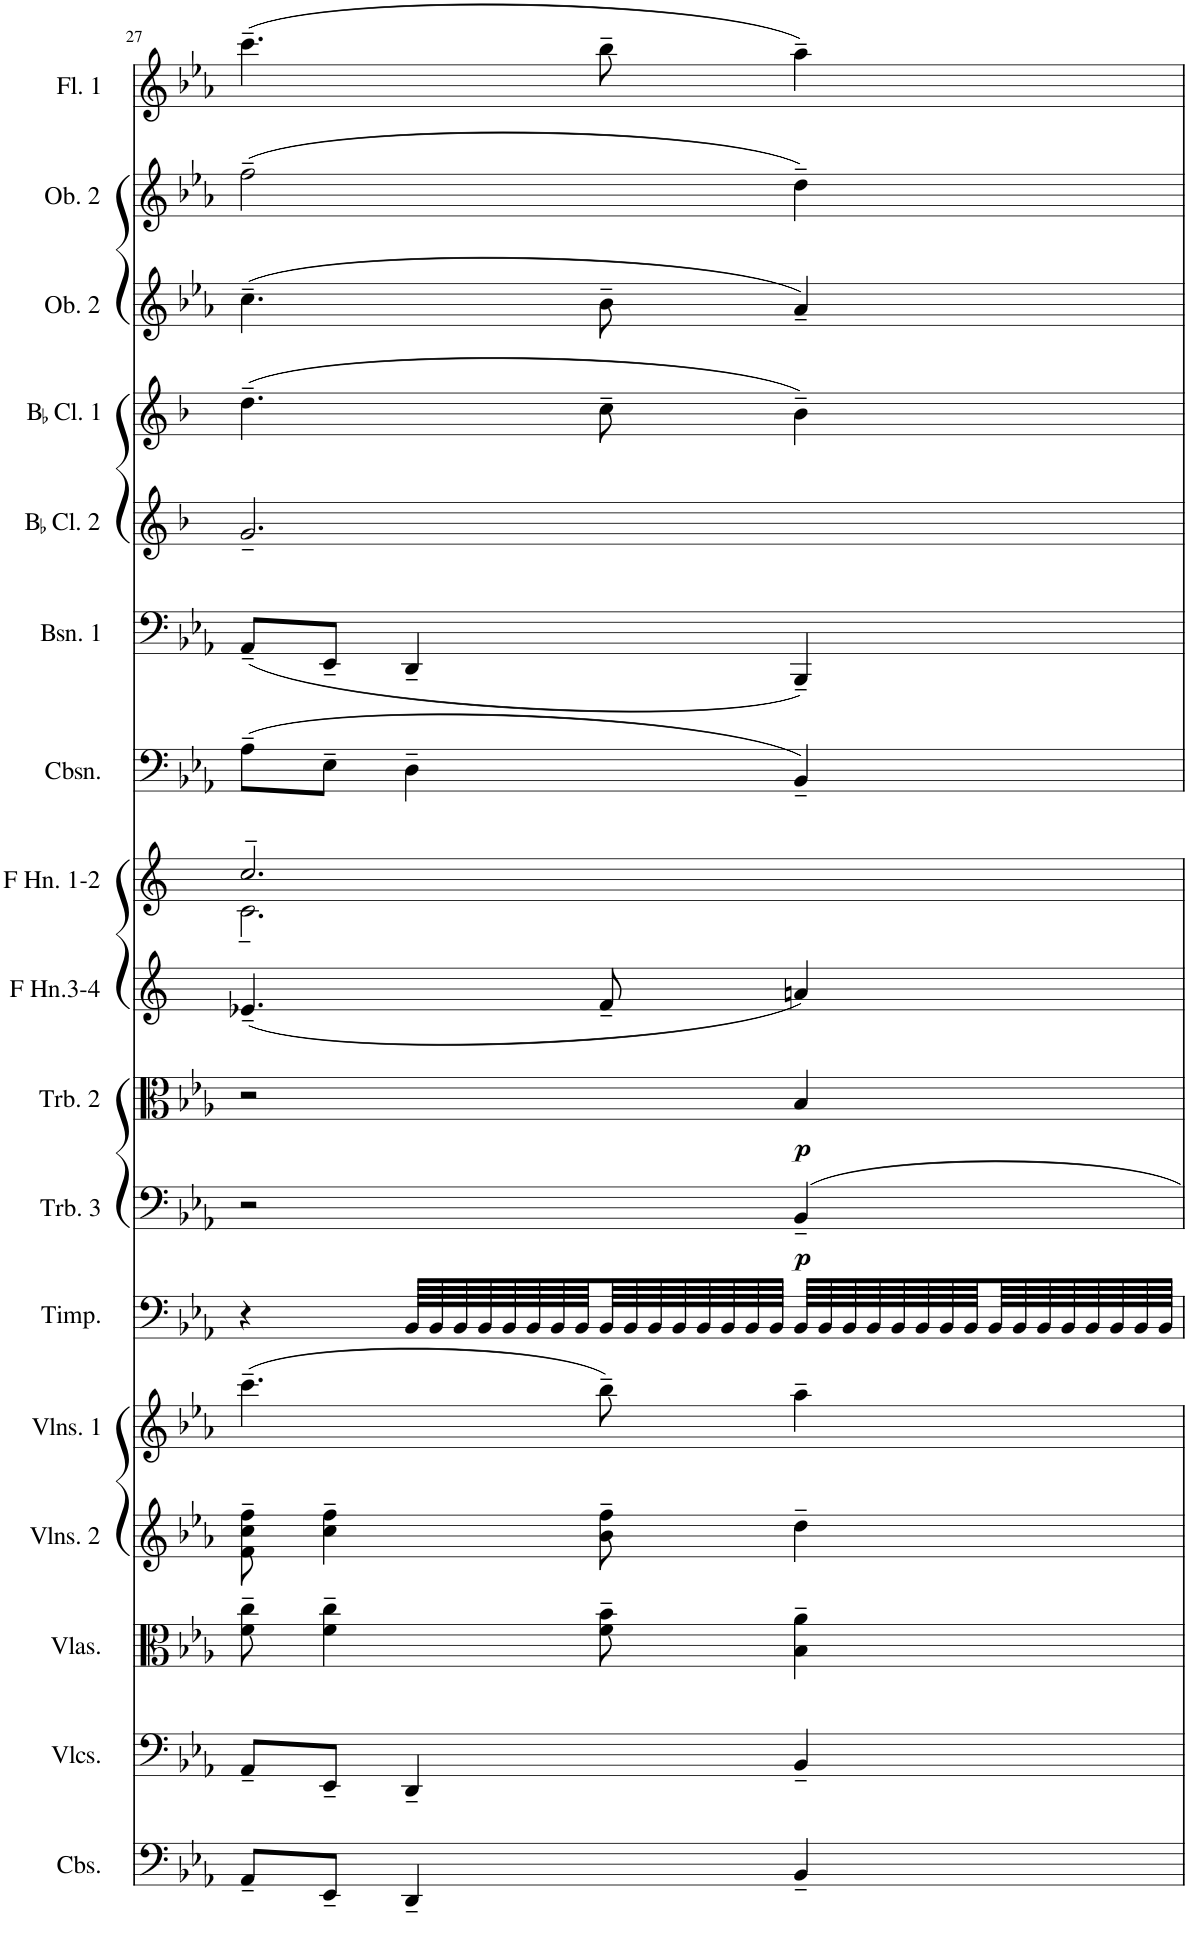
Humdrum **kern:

**kern	**kern	**kern	**kern	**kern	**kern	**kern	**dynam	**kern	**dynam	**kern	**kern	**kern	**kern	**kern	**kern	**kern	**kern	**kern
*part17	*part16	*part15	*part14	*part13	*part12	*part11	*part11	*part10	*part10	*part9	*part8	*part7	*part6	*part5	*part4	*part3	*part2	*part1
*staff17	*staff16	*staff15	*staff14	*staff13	*staff12	*staff11	*staff11	*staff10	*staff10	*staff9	*staff8	*staff7	*staff6	*staff5	*staff4	*staff3	*staff2	*staff1
*I"Contrabasses	*I"Violoncellos	*I"Violas	*I"Violins 2	*I"Violins 1	*I"Timpani	*I"Trombone 3	*	*I"Trombone 2	*	*I"F Horns 3-4	*I"F Horns 1-2	*I"Contrabasson	*I"Bassoon 1	*I"BaccidentalFlat Clarinet 2	*I"BaccidentalFlat Clarinet 1	*I"Oboe 2	*I"Oboe 1	*I"Flute 1
*I'Cbs.	*I'Vlcs.	*I'Vlas.	*I'Vlns. 2	*I'Vlns. 1	*I'Timp.	*I'Trb. 3	*	*I'Trb. 2	*	*I'F Hn.3-4	*I'F Hn. 1-2	*I'Cbsn.	*I'Bsn. 1	*I'BaccidentalFlat Cl. 2	*I'BaccidentalFlat Cl. 1	*I'Ob. 2	*I'Ob. 2	*I'Fl. 1
!!LO:PB:g=z
*clefF4	*clefF4	*clefC3	*clefG2	*clefG2	*clefF4	*clefF4	*	*clefC3	*	*clefG2	*clefG2	*clefF4	*clefF4	*clefG2	*clefG2	*clefG2	*clefG2	*clefG2
*Trd7c12	*	*	*	*	*	*	*	*	*	*Trd4c7	*Trd4c7	*Trd7c12	*	*Trd1c2	*Trd1c2	*	*	*
*k[b-e-a-]	*k[b-e-a-]	*k[b-e-a-]	*k[b-e-a-]	*k[b-e-a-]	*k[b-e-a-]	*k[b-e-a-]	*	*k[b-e-a-]	*	*k[]	*k[]	*k[b-e-a-]	*k[b-e-a-]	*k[b-]	*k[b-]	*k[b-e-a-]	*k[b-e-a-]	*k[b-e-a-]
*M3/4	*M3/4	*M3/4	*M3/4	*M3/4	*M3/4	*M3/4	*	*M3/4	*	*M3/4	*M3/4	*M3/4	*M3/4	*M3/4	*M3/4	*M3/4	*M3/4	*M3/4
=27	=27	=27	=27	=27	=27	=27	=27	=27	=27	=27	=27	=27	=27	=27	=27	=27	=27	=27
*	*	*	*	*	*	*	*	*	*	*	*^	*	*	*	*	*	*	*
8AA-~/L	8AA-~/L	8f\~ 8cc\~	8f\~ 8cc\~ 8ff\~	(4.ccc~\	4r	2r	.	2r	.	(4.e-X~/	2.cc~/	2.c~\	(8A-~\L	(8AA-~/L	2.g~/	(4.dd~\	(4.cc~\	(2ff~\	(4.ccc~\
8EE-~/J	8EE-~/J	4f\~ 4cc\~	4cc\~ 4ff\~	.	.	.	.	.	.	.	.	.	8E-~\J	8EE-~/J	.	.	.	.	.
4DD~/	4DD~/	.	.	.	64BB-/LLLL	.	.	.	.	.	.	.	4D~\	4DD~/	.	.	.	.	.
.	.	.	.	.	64BB-/	.	.	.	.	.	.	.	.	.	.	.	.	.	.
.	.	.	.	.	64BB-/	.	.	.	.	.	.	.	.	.	.	.	.	.	.
.	.	.	.	.	64BB-/	.	.	.	.	.	.	.	.	.	.	.	.	.	.
.	.	.	.	.	64BB-/	.	.	.	.	.	.	.	.	.	.	.	.	.	.
.	.	.	.	.	64BB-/	.	.	.	.	.	.	.	.	.	.	.	.	.	.
.	.	.	.	.	64BB-/	.	.	.	.	.	.	.	.	.	.	.	.	.	.
.	.	.	.	.	64BB-/	.	.	.	.	.	.	.	.	.	.	.	.	.	.
.	.	8f\~ 8b-\~	8b-\~ 8ff\~	8bb-~\)	64BB-/	.	.	.	.	8f~/	.	.	.	.	.	8cc~\	8b-~\	.	8bb-~\
.	.	.	.	.	64BB-/	.	.	.	.	.	.	.	.	.	.	.	.	.	.
.	.	.	.	.	64BB-/	.	.	.	.	.	.	.	.	.	.	.	.	.	.
.	.	.	.	.	64BB-/	.	.	.	.	.	.	.	.	.	.	.	.	.	.
.	.	.	.	.	64BB-/	.	.	.	.	.	.	.	.	.	.	.	.	.	.
.	.	.	.	.	64BB-/	.	.	.	.	.	.	.	.	.	.	.	.	.	.
.	.	.	.	.	64BB-/	.	.	.	.	.	.	.	.	.	.	.	.	.	.
.	.	.	.	.	64BB-/JJJJ	.	.	.	.	.	.	.	.	.	.	.	.	.	.
!	!	!	!	!	!	!	!LO:DY:b	!	!LO:DY:b	!	!	!	!	!	!	!	!	!	!
4BB-~/	4BB-~/	4B-\~ 4a-\~	4dd~\	4aa-~\	64BB-/LLLL	4BB-~/	p	4B-/	p	4an/)	.	.	4BB-~/)	4BBB-~/)	.	4b-~\)	4a-~/)	4dd~\)	4aa-~\)
.	.	.	.	.	64BB-/	.	.	.	.	.	.	.	.	.	.	.	.	.	.
.	.	.	.	.	64BB-/	.	.	.	.	.	.	.	.	.	.	.	.	.	.
.	.	.	.	.	64BB-/	.	.	.	.	.	.	.	.	.	.	.	.	.	.
.	.	.	.	.	64BB-/	.	.	.	.	.	.	.	.	.	.	.	.	.	.
.	.	.	.	.	64BB-/	.	.	.	.	.	.	.	.	.	.	.	.	.	.
.	.	.	.	.	64BB-/	.	.	.	.	.	.	.	.	.	.	.	.	.	.
.	.	.	.	.	64BB-/	.	.	.	.	.	.	.	.	.	.	.	.	.	.
.	.	.	.	.	64BB-/	.	.	.	.	.	.	.	.	.	.	.	.	.	.
.	.	.	.	.	64BB-/	.	.	.	.	.	.	.	.	.	.	.	.	.	.
.	.	.	.	.	64BB-/	.	.	.	.	.	.	.	.	.	.	.	.	.	.
.	.	.	.	.	64BB-/	.	.	.	.	.	.	.	.	.	.	.	.	.	.
.	.	.	.	.	64BB-/	.	.	.	.	.	.	.	.	.	.	.	.	.	.
.	.	.	.	.	64BB-/	.	.	.	.	.	.	.	.	.	.	.	.	.	.
.	.	.	.	.	64BB-/	.	.	.	.	.	.	.	.	.	.	.	.	.	.
.	.	.	.	.	64BB-/JJJJ	.	.	.	.	.	.	.	.	.	.	.	.	.	.
*	*	*	*	*	*	*	*	*	*	*	*v	*v	*	*	*	*	*	*	*
=	=	=	=	=	=	=	=	=	=	=	=	=	=	=	=	=	=	=
*-	*-	*-	*-	*-	*-	*-	*-	*-	*-	*-	*-	*-	*-	*-	*-	*-	*-	*-
